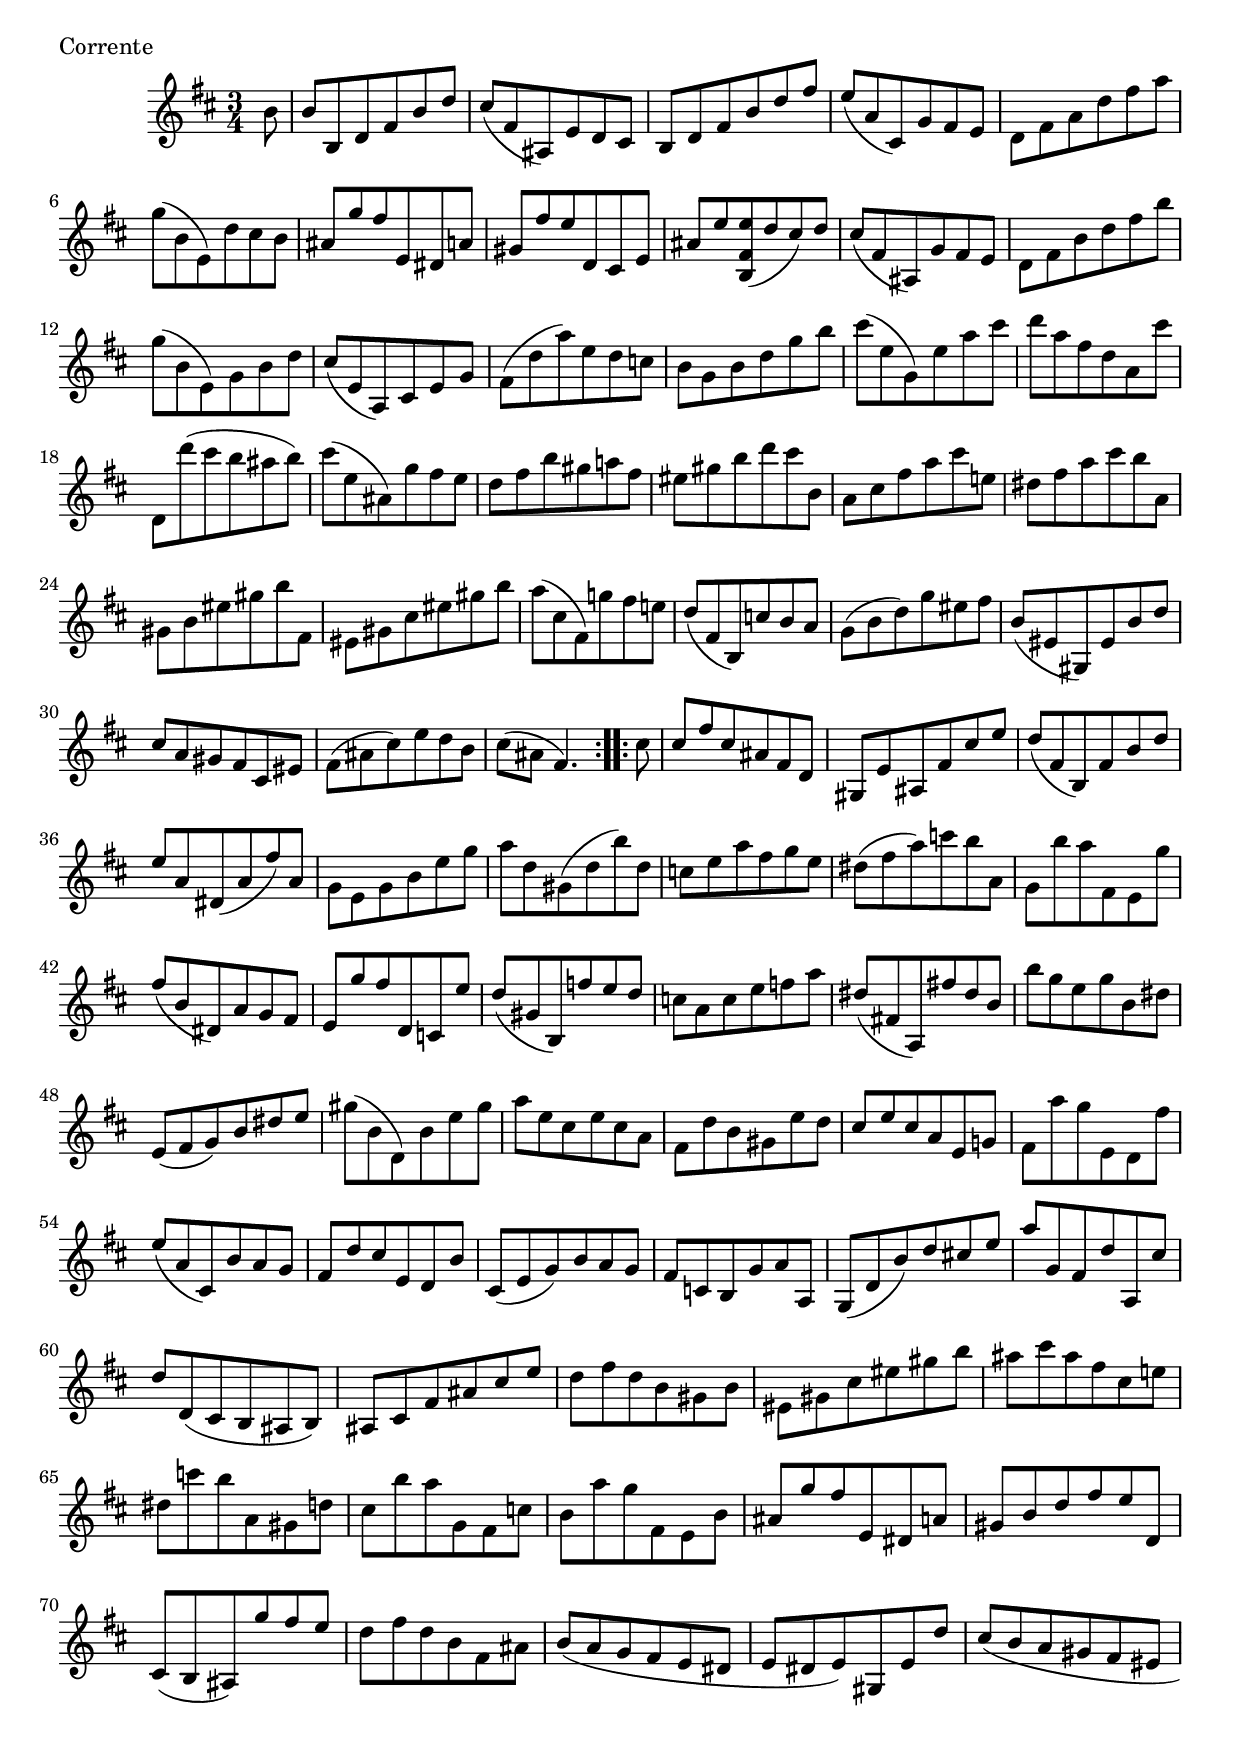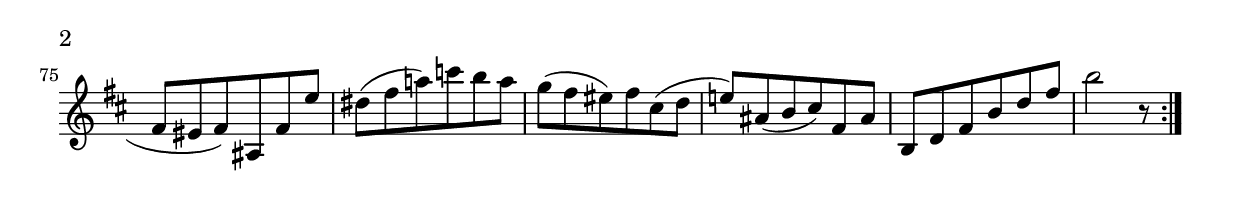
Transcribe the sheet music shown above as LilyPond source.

\version "2.24.3"

% J.S. Bach, Partita I for solo violin, BWV 1002
%
% 3rd movement, Corrente

\version "2.24.3"

iiiA =  {
  b'8  |
  % 1
  b'8  b8  d'8  fis'8  b'8  d''8  |
  % 2
  cis''8(  fis'8   ais8)  e'8  d'8  cis'8  |
  % 3
  b8  d'8  fis'8  b'8  d''8  fis''8  |
  % 4
  e''8(  a'8   cis'8)  g'8  fis'8  e'8  |
  % 5
  d'8  fis'8  a'8  d''8  fis''8  a''8  |
  % 6
  g''8(  b'8   e'8)  d''8  cis''8  b'8  |
  % 7
  ais'8  g''8  fis''8  e'8  dis'8  a'8  |
  % 8
  gis'8  fis''8  e''  d'8  cis'8  e'8  |
  % 9
  ais'8  e''8  <b fis' e''>(  d''8   cis''8)  d''8  |
  % 10
  cis''8(  fis'8   ais8)  g'8  fis'8  e'8  |
  % 11
  d'8  fis'8  b'8  d''8  fis''8  b''8  |
  % 12
  g''8(  b'8   e'8)  g'8  b'8  d''8  |
  % 13
  cis''8(  e'8   a8)  cis'8  e'8  g'8  |
  % 14
  fis'8(  d''8   a''8)  e''8  d''8  c''8  |
  % 15
  b'8  g'8  b'8  d''8  g''8  b''8  |
  % 16
  cis'''8(  e''8 g'8)  e''8  a''8  cis'''8  |
  % 17
  d'''8  a''8  fis''8  d''8  a'8  cis'''8  |
  % 18
  d'8  d'''8(  cis'''8  b''8  ais''8   b''8)  |
  % 19
  cis'''8(  e''8   ais'8)  g''8  fis''8  e''8  |
  % 20
  d''8  fis''8  b''8  gis''8  a''!8  fis''8  |
  % 21
  eis''8  gis''8  b''8  d'''8  cis'''8  b'8  |
  % 22
  a'8  cis''8  fis''8  a''8  cis'''8  e''!8  |
  % 23
  dis''8  fis''8  a''8  cis'''8  b''8  a'8  |
  % 24
  gis'8  b'8  eis''8  gis''8  b''8  fis'8  |
  % 25
  eis'8  gis'8  cis''8  eis''8  gis''8  b''8  |
  % 26
  a''8(  cis''8   fis'8)  g''!8  fis''8  e''!8  |
  % 27
  d''8(  fis'8   b8)  c''8  b'8  a'8  |
  % 28
  g'8(  b'8   d''8)  g''8  eis''8  fis''8  |
  % 29
  b'8(  eis'8   gis8)  eis'8  b'8  d''8  |
  % 30
  cis''8  a'8  gis'8  fis'8  cis'8  eis'8  |
  % 31
  fis'8(  ais'8   cis''8)  e''8  d''8  b'8  |
  % 32
  cis''8(  ais'8   fis'4.) 

    cis''8  |
  % 33
  cis''8  fis''8  cis''8  ais'8  fis'8  d'8  |
  % 34
  gis8  e'8  ais8  fis'8  cis''8  e''8  |
  % 35
  d''8(  fis'8   b8)  fis'8  b'8  d''8  |
  % 36
  e''8  a'8  dis'8(  a'8   fis''8)  a'8  |
  % 37
  g'8  e'8  g'8  b'8  e''8  g''8  |
  % 38
  a''8  d''8  gis'8(  d''8   b''8)  d''8  |
  % 39
  c''8  e''8  a''8  fis''8  g''8  e''8  |
  % 40
  dis''8(  fis''8   a''8)  c'''8  b''8  a'8  |
  % 41
  g'8  b''8  a''8  fis'8  e'8  g''8  |
  % 42
  fis''8(  b'8   dis'8)  a'8  g'8  fis'8  |
  % 43
  e'8  g''8  fis''8  d'8  c'8  e''8  |
  % 44
  d''8(  gis'8   b8)  f''8  e''8  d''8  |
  % 45
  c''8  a'8  c''8  e''8  f''8  a''8  |
  % 46
  dis''8(  fis'!8   a8)  fis''!8  dis''8  b'8  |
  % 47
  b''8  g''8  e''8  g''8  b'8  dis''8  |
  % 48
  e'8(  fis'8   g'8)  b'8  dis''8  e''8  |
  % 49
  gis''8(  b'8   d'8)  b'8  e''8  gis''8  |
  % 50
  a''8  e''8  cis''8  e''8  cis''8  a'8  |
  % 51
  fis'8  d''8  b'8  gis'8  e''8  d''8  |
  % 52
  cis''8  e''8  cis''8  a'8  e'8  g'!8  |
  % 53
  fis'8  a''8  g''8  e'8  d'8  fis''8  |
  % 54
  e''8(  a'8   cis'8)  b'8  a'8  g'8  |
  % 55
  fis'8  d''8  cis''8  e'8  d'8  b'8  |
  % 56
  cis'8(  e'8   g'8)  b'8  a'8  g'8  |
  % 57
  fis'8  c'8  b8  g'8  a'8  a8  |
  % 58
  g8(  d'8   b'8)  d''8  cis''!8  e''8  |
  % 59
  a''8  g'8  fis'8  d''8  a8  cis''8  |
  % 60
  d''8  d'8(  cis'8  b8  ais8   b8)  |
  % 61
  ais8  cis'8  fis'8  ais'8  cis''8  e''8  |
  % 62
  d''8  fis''8  d''8  b'8  gis'8  b'8  |
  % 63
  eis'8  gis'8  cis''8  eis''8  gis''8  b''8  |
  % 64
  ais''8  cis'''8  ais''8  fis''8  cis''8  e''!8  |
  % 65
  dis''8  c'''8  b''8  a'8  gis'8  d''8  |
  % 66
  cis''8  b''8  a''8  g'8  fis'8  c''8  |
  % 67
  b'8  a''8  g''8  fis'8  e'8  b'8  |
  % 68
  ais'8  g''8  fis''8  e'8  dis'8  a'8  |
  % 69
  gis'8  b'8  d''8  fis''8  e''8  d'8  |
  % 70
  cis'8(  b8   ais8)  g''8  fis''8  e''8  |
  % 71
  d''8  fis''8  d''8  b'8  fis'8  ais'8  |
  % 72
  b'8(  a'8  g'8  fis'8  e'8  dis'8  |
  % 73
  e'8  dis'8   e'8)  gis8  e'8  d''8  |
  % 74
  cis''8(  b'8  a'8  gis'8  fis'8  eis'8  |
  % 75
  fis'8  eis'8   fis'8)  ais8  fis'8  e''8  |
  % 76
  dis''8(  fis''8   a''!8)  c'''8  b''8  a''8  |
  % 77
  g''8(  fis''8   eis''8)  fis''8  cis''8(  d''8  |
  % 78
   e''!8)  ais'8(  b'8   cis''8)  fis'8  ais'8  |
  % 79
  b8  d'8  fis'8  b'8  d''8  fis''8  |
  % 80
  b''2  r8
}

iiiStaff = \context Staff <<
  \context Voice=A \iiiA
>>


iiiViolinGlobal =   {
  \clef "treble"
  \key d\major
  \time 3/4
  \repeat "volta" 2 {
    \partial 8
    s8 | s2.*31 | s8*5
  }

  \repeat "volta" 2 {
    s8 | s2.*47 | s8*5
  }
}

iiiViolinScripts =  {
}

iiiViolinStaff =  \context Staff <<
  \iiiStaff
  \iiiViolinGlobal
  \iiiViolinScripts
>>

\score {
  \iiiViolinStaff
  \layout { }
  
  \midi {
    \tempo 4 = 130
    }


  \header {
    piece = "Corrente"
    opus = ""
  }
}

